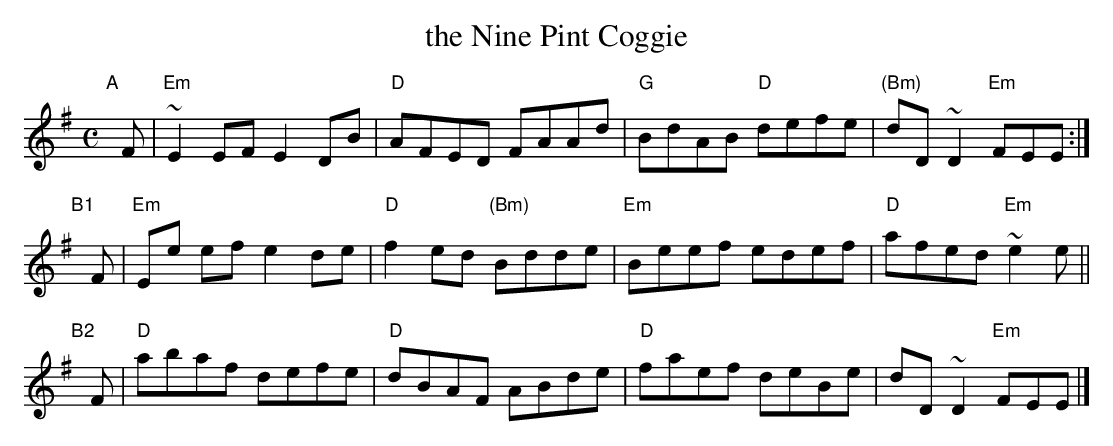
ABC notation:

X:1
T: the Nine Pint Coggie
M: C
L: 1/8
K: Em
 "A"[|] F | "Em"~E2 EF E2DB | "D"AFED       FAAd  |  "G"BdAB "D"defe | "(Bm)"dD~D2 "Em" FEE :|
"B1"[|] F | "Em" Ee ef e2de | "D"f2ed "(Bm)"Bdde  | "Em"Beef    edef |  "D"   afed "Em"~e2e ||
"B2"[|] F |  "D" abaf defe | "D"dBAF       ABde  |  "D"faef    deBe |       dD~D2 "Em" FEE |]
